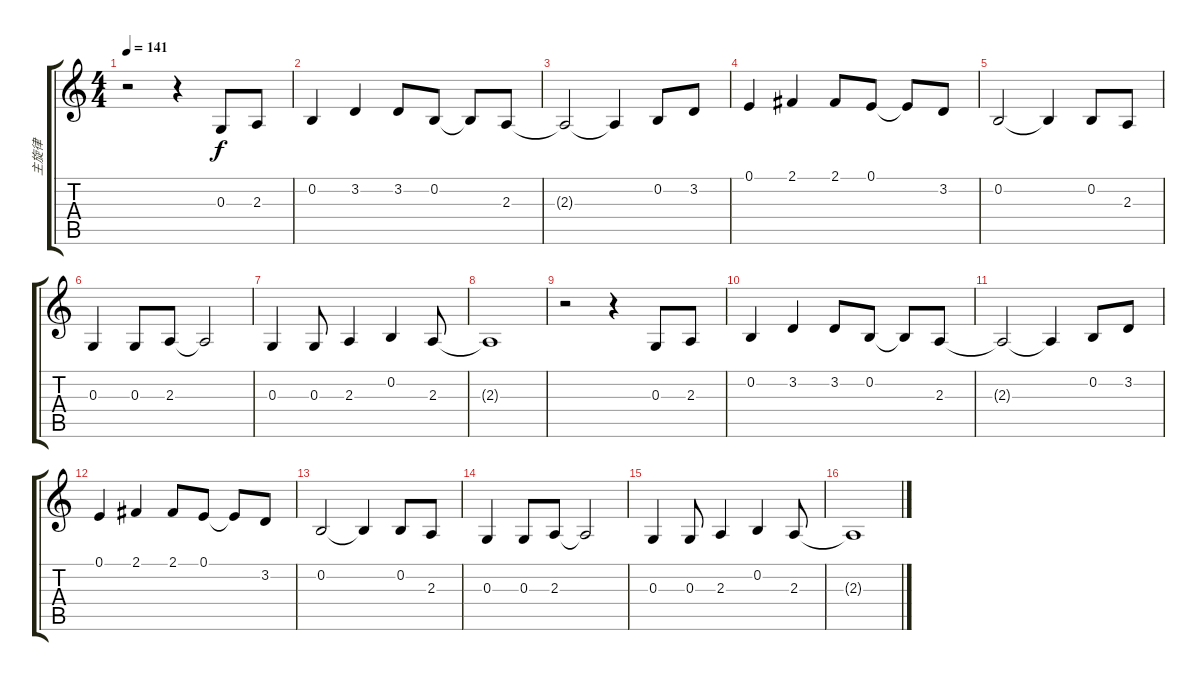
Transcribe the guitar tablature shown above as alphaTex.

\track ("主旋律" "主旋律") {instrument violin}
\staff {score tabs}
\tuning (E4 B3 G3 D3 A2 E2) {hide}
\ts (4 4)
\tempo 141
\clef g2
\ks c
r.2{dy f} r.4 0.3.8 2.3.8 |
0.2.4 3.2.4 3.2.8 0.2.8 0.2{t}.8 2.3.8 |
2.3{t}.2 2.3{t}.4 0.2.8 3.2.8 |
0.1.4 2.1.4 2.1.8 0.1.8 0.1{t}.8 3.2.8 |
0.2.2 0.2{t}.4 0.2.8 2.3.8 |
0.3.4 0.3.8 2.3.8 2.3{t}.2 |
0.3.4 0.3.8 2.3.4 0.2.4 2.3.8 |
2.3{t}.1 |
r.2 r.4 0.3.8 2.3.8 |
0.2.4 3.2.4 3.2.8 0.2.8 0.2{t}.8 2.3.8 |
2.3{t}.2 2.3{t}.4 0.2.8 3.2.8 |
0.1.4 2.1.4 2.1.8 0.1.8 0.1{t}.8 3.2.8 |
0.2.2 0.2{t}.4 0.2.8 2.3.8 |
0.3.4 0.3.8 2.3.8 2.3{t}.2 |
0.3.4 0.3.8 2.3.4 0.2.4 2.3.8 |
2.3{t}.1
